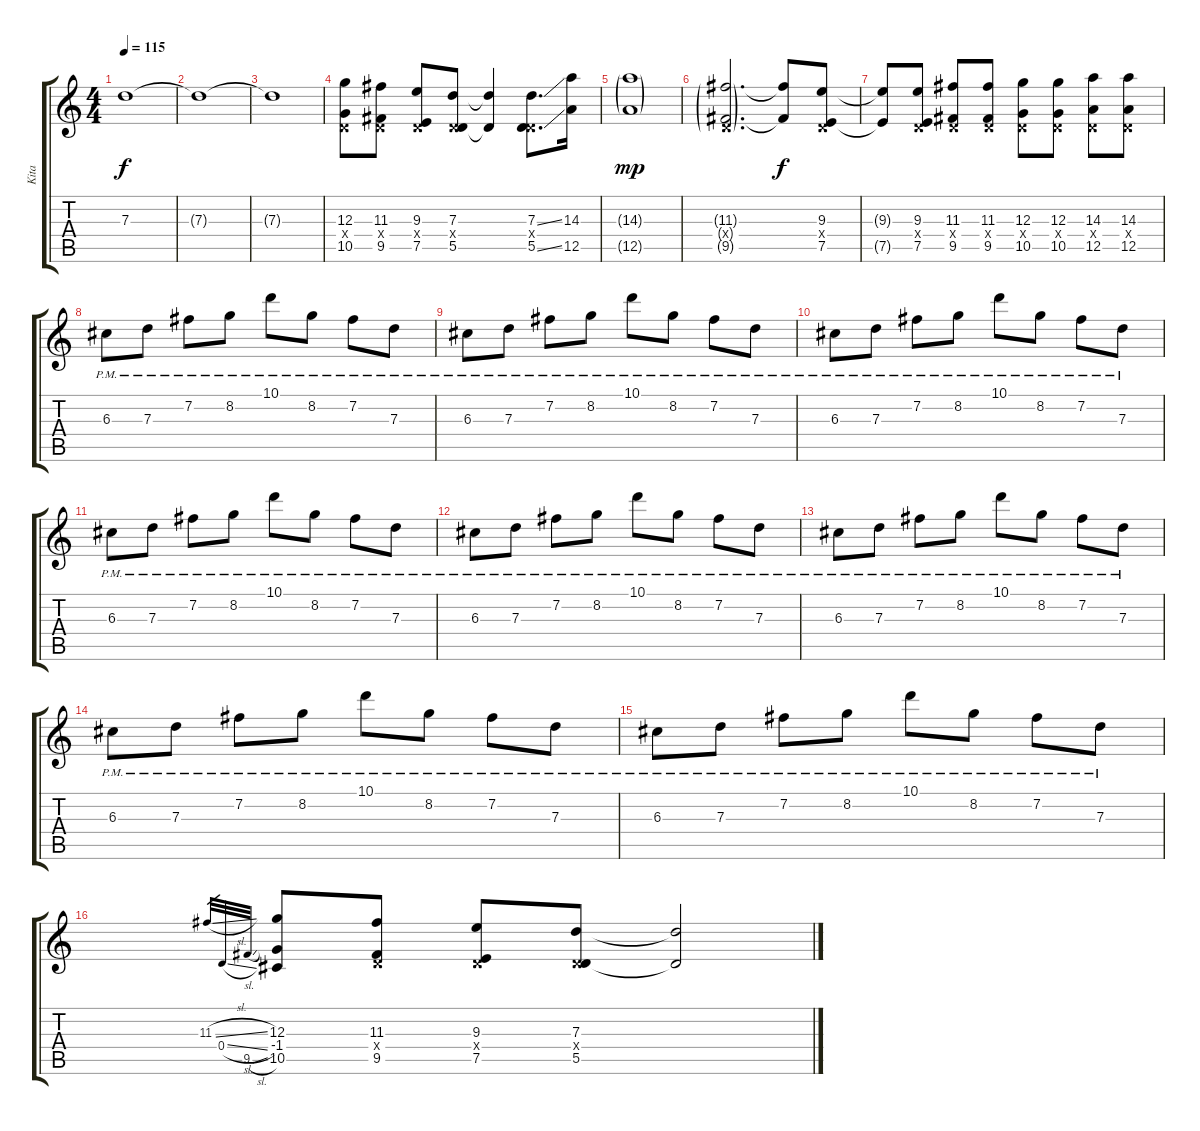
\track ("Kita" "Kita") {instrument overdrivenguitar}
\staff {score tabs}
\tuning (E4 B3 G3 D3 A2 E2) {hide}
\ts (4 4)
\tempo 115
\clef g2
\ks c
7.3{t}.1{dy f} |
7.3{t}.1 |
7.3{t}.1 |
(12.3 0.4{x} 10.5).8 (11.3 0.4{x} 9.5).8 (9.3 0.4{x} 7.5).8 (7.3 0.4{x} 5.5).8 (7.3{t} 5.5{t}).4 (7.3{ss} 0.4{x} 5.5{ss}).8{d} (14.3 12.5).16 |
(14.3{g} 12.5{g}).1{dy mp} |
(11.3{g} 0.4{g x} 9.5{g}).2{d} (11.3{t} 9.5{t}).8{dy f} (9.3 0.4{x} 7.5).8 |
(9.3{t} 7.5{t}).8 (9.3 0.4{x} 7.5).8 (11.3 0.4{x} 9.5).8 (11.3 0.4{x} 9.5).8 (12.3 0.4{x} 10.5).8 (12.3 0.4{x} 10.5).8 (14.3 0.4{x} 12.5).8 (14.3 0.4{x} 12.5).8 |
6.3{pm}.8 7.3{pm}.8 7.2{pm}.8 8.2{pm}.8 10.1{pm}.8 8.2{pm}.8 7.2{pm}.8 7.3{pm}.8 |
6.3{pm}.8 7.3{pm}.8 7.2{pm}.8 8.2{pm}.8 10.1{pm}.8 8.2{pm}.8 7.2{pm}.8 7.3{pm}.8 |
6.3{pm}.8 7.3{pm}.8 7.2{pm}.8 8.2{pm}.8 10.1{pm}.8 8.2{pm}.8 7.2{pm}.8 7.3{pm}.8 |
6.3{pm}.8 7.3{pm}.8 7.2{pm}.8 8.2{pm}.8 10.1{pm}.8 8.2{pm}.8 7.2{pm}.8 7.3{pm}.8 |
6.3{pm}.8 7.3{pm}.8 7.2{pm}.8 8.2{pm}.8 10.1{pm}.8 8.2{pm}.8 7.2{pm}.8 7.3{pm}.8 |
6.3{pm}.8 7.3{pm}.8 7.2{pm}.8 8.2{pm}.8 10.1{pm}.8 8.2{pm}.8 7.2{pm}.8 7.3{pm}.8 |
6.3{pm}.8 7.3{pm}.8 7.2{pm}.8 8.2{pm}.8 10.1{pm}.8 8.2{pm}.8 7.2{pm}.8 7.3{pm}.8 |
6.3{pm}.8 7.3{pm}.8 7.2{pm}.8 8.2{pm}.8 10.1{pm}.8 8.2{pm}.8 7.2{pm}.8 7.3{pm}.8 |
11.3{sl}.32{gr} 0.4{sl}.32{gr} 9.5{sl}.32{gr} (12.3 -1.4 10.5).8 (11.3 0.4{x} 9.5).8 (9.3 0.4{x} 7.5).8 (7.3 0.4{x} 5.5).8 (7.3{t} 5.5{t}).2
